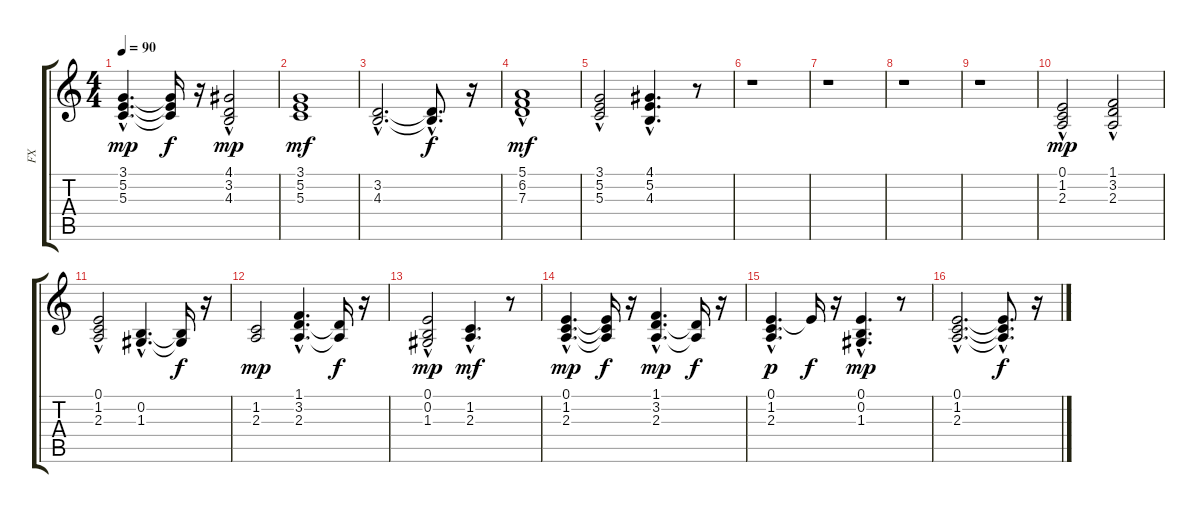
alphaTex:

\track ("FX" "FX") {instrument fx8scifi}
\staff {score tabs}
\tuning (E4 B3 G3 D3 A2 E2) {hide}
\ts (4 4)
\tempo 90
\clef g2
\ks c
(3.1{hac} 5.2{hac} 5.3{hac}).4{d dy mp} (3.1{t} 5.2{t} 5.3{t}).16{dy f} r.16 (4.1 3.2{hac} 4.3{hac}).2{dy mp} |
(3.1 5.2 5.3).1{dy mf} |
(3.2{hac} 4.3{hac}).2{d} (3.2{hac t} 4.3{hac t}).8{d dy f} r.16 |
(5.1{hac} 6.2 7.3{hac}).1{dy mf} |
(3.1{hac} 5.2 5.3{hac}).2 (4.1{hac} 5.2{hac} 4.3{hac}).4{d} r.8 |
r.1 |
r.1 |
r.1 |
r.1 |
(0.1{hac} 1.2 2.3).2{dy mp} (1.1{hac} 3.2 2.3{hac}).2 |
(0.1 1.2{hac} 2.3{hac}).2 (0.2{hac} 1.3{hac}).4{d} (0.2{t} 1.3{t}).16{dy f} r.16 |
(1.2 2.3).2{dy mp} (1.1{hac} 3.2{hac} 2.3{hac}).4{d} (3.2{t} 2.3{t}).16{dy f} r.16 |
(0.1{hac} 0.2{hac} 1.3{hac}).2{dy mp} (1.2{hac} 2.3{hac}).4{d dy mf} r.8 |
(0.1{hac} 1.2{hac} 2.3{hac}).4{d dy mp} (0.1{t} 1.2{t} 2.3{t}).16{dy f} r.16 (1.1{hac} 3.2{hac} 2.3{hac}).4{d dy mp} (3.2{t} 2.3{t}).16{dy f} r.16 |
(0.1{hac} 1.2{hac} 2.3{hac}).4{d dy p} 0.1{t}.16{dy f} r.16 (0.1{hac} 0.2{hac} 1.3{hac}).4{d dy mp} r.8 |
(0.1{hac} 1.2{hac} 2.3{hac}).2{d} (0.1{hac t} 1.2{hac t} 2.3{hac t}).8{d dy f} r.16
